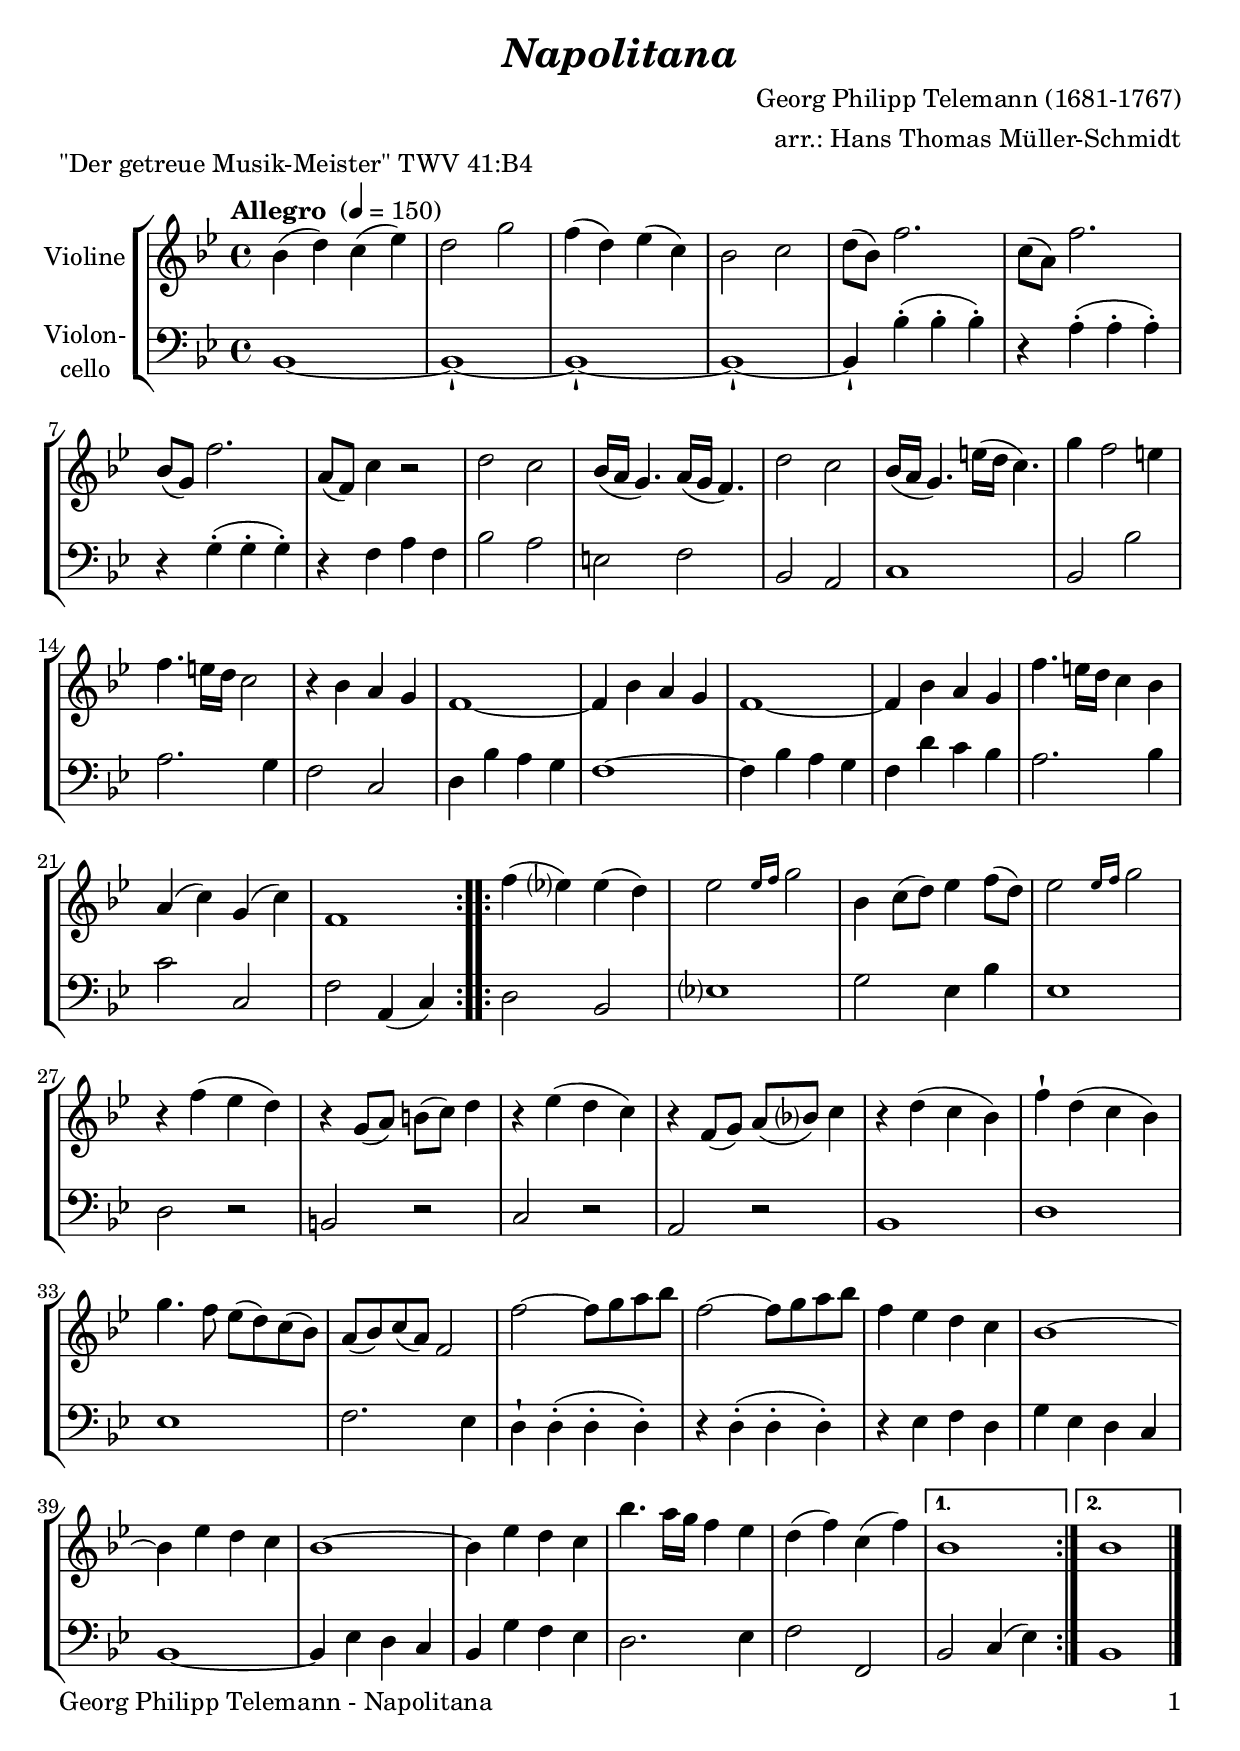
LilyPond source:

\version "2.18.2"
\include "deutsch.ly"
  
#(set-global-staff-size 22)

\header {
  title     = \markup \bold \italic "Napolitana"
  composer  = "Georg Philipp Telemann (1681-1767)"
  arranger  = "arr.: Hans Thomas Müller-Schmidt"
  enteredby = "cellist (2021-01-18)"
  piece     = "\"Der getreue Musik-Meister\" TWV 41:B4"
}

voiceconsts = {
  \key b \major
  \time 4/4
  \clef "treble"
%  \numericTimeSignature
  % Set default beaming for all staves
%  \set Timing.beamExceptions = #'()
%  \set Timing.baseMoment     = #(ly:make-moment 1 4)
%  \set Timing.beatStructure  = #'(1 1 1)
  \tempo "Allegro " 4=150
}

mivl = "violin"
%miba = "pizzicato strings"
miba = "cello"

va = \relative c'' {
  \voiceconsts

  \repeat volta 2 {
    b4( d) c( es)
    d2 g
    f4( d) es( c)
    b2 c
    d8( b) f'2.
    c8( a) f'2.
    b,8( g) f'2.
    a,8( f) c'4 r2

    d c
    b16( a g4.) a16( g f4.)
    d'2 c
    b16( a g4.) e'16( d c4.)
    g'4 f2 e4
    f4. e16 d
    c2
    r4 b a g

    f1~
    f4 b a g
    f1~
    f4 b a g
    f'4. e16 d c4 b
    a( c) g( c)
    f,1
  }

  \repeat volta 2 {
    f'4( es?) es( d)
    es2 \grace { es16[ f] } g2
    b,4 c8( d) es4 f8( d)
    es2 \grace { es16[ f] } g2
    r4 f( es d)
    r g,8( a) h( c) d4
    r es( d c)

    r f,8( g) a( b?) c4
    r d( c b)
    f'-! d( c b)
    g'4. f8 es( d) c( b)
    a( b) c( a) f2
    f'~ f8 g a b
    f2~ f8 g a b

    f4 es d c
    b1~
    b4 es d c
    b1~
    b4 es d c
    b'4. a16 g f4 es
    d( f) c( f)
  }
  \alternative {
    { b,1 }
    { b }
  } \bar "|."
}

vb = \relative c {
  \voiceconsts
  \clef "bass"
  
  \repeat volta 2 {
    b1~
    b~-!
    b~-!
    b~-!
    b4-! b'(-. b-. b)-.
    r a(-. a-. a)-.
    r g(-. g-. g)-.
    r f a f

    b2 a
    e f
    b, a
    c1
    b2 b'
    a2. g4
    f2 c

    d4 b' a g
    f1~
    f4 b a g
    f d' c b
    a2. b4
    c2 c,
    f a,4( c)
  }

  \repeat volta 2 {
    d2 b
    es?1
    g2 es4 b'
    es,1
    d2 r
    h r
    c r

    a r
    b1
    d
    es
    f2. es4
    d-! d(-. d-. d)-.
    r d(-. d-. d)-.

    r es f d
    g es d c
    b1~
    b4 es d c
    b g' f es
    d2. es4
    f2 f,
  }
  \alternative {
    { b c4( es) }
    { b1 }
  } \bar "|."
}


music = \new StaffGroup <<
      \new Staff {
	\set Staff.midiInstrument = \mivl
	\set Staff.instrumentName = \markup \center-column { "Violine" }
	\transpose b b { \va }
      }

      \new Staff {
	\set Staff.midiInstrument = \miba
	\set Staff.instrumentName = \markup \center-column { "Violon-" "cello" }
	\transpose b b { \vb }
      }
>>

\book {
   \paper {
    print-page-number = ##t
    print-first-page-number = ##t
    ragged-last-bottom = ##f
    oddHeaderMarkup = \markup \null
    evenHeaderMarkup = \markup \null
    oddFooterMarkup = \markup {
      \fill-line {
        \on-the-fly #print-page-number-check-first
        "Georg Philipp Telemann - Napolitana" \fromproperty #'page:page-number-string
      }
    }
    evenFooterMarkup = \oddFooterMarkup
  } \score {
    \music
    \layout {}
  }

  \score {
    \unfoldRepeats \music

    \midi {
      \context {
        \Score
      }
    }
  }
}